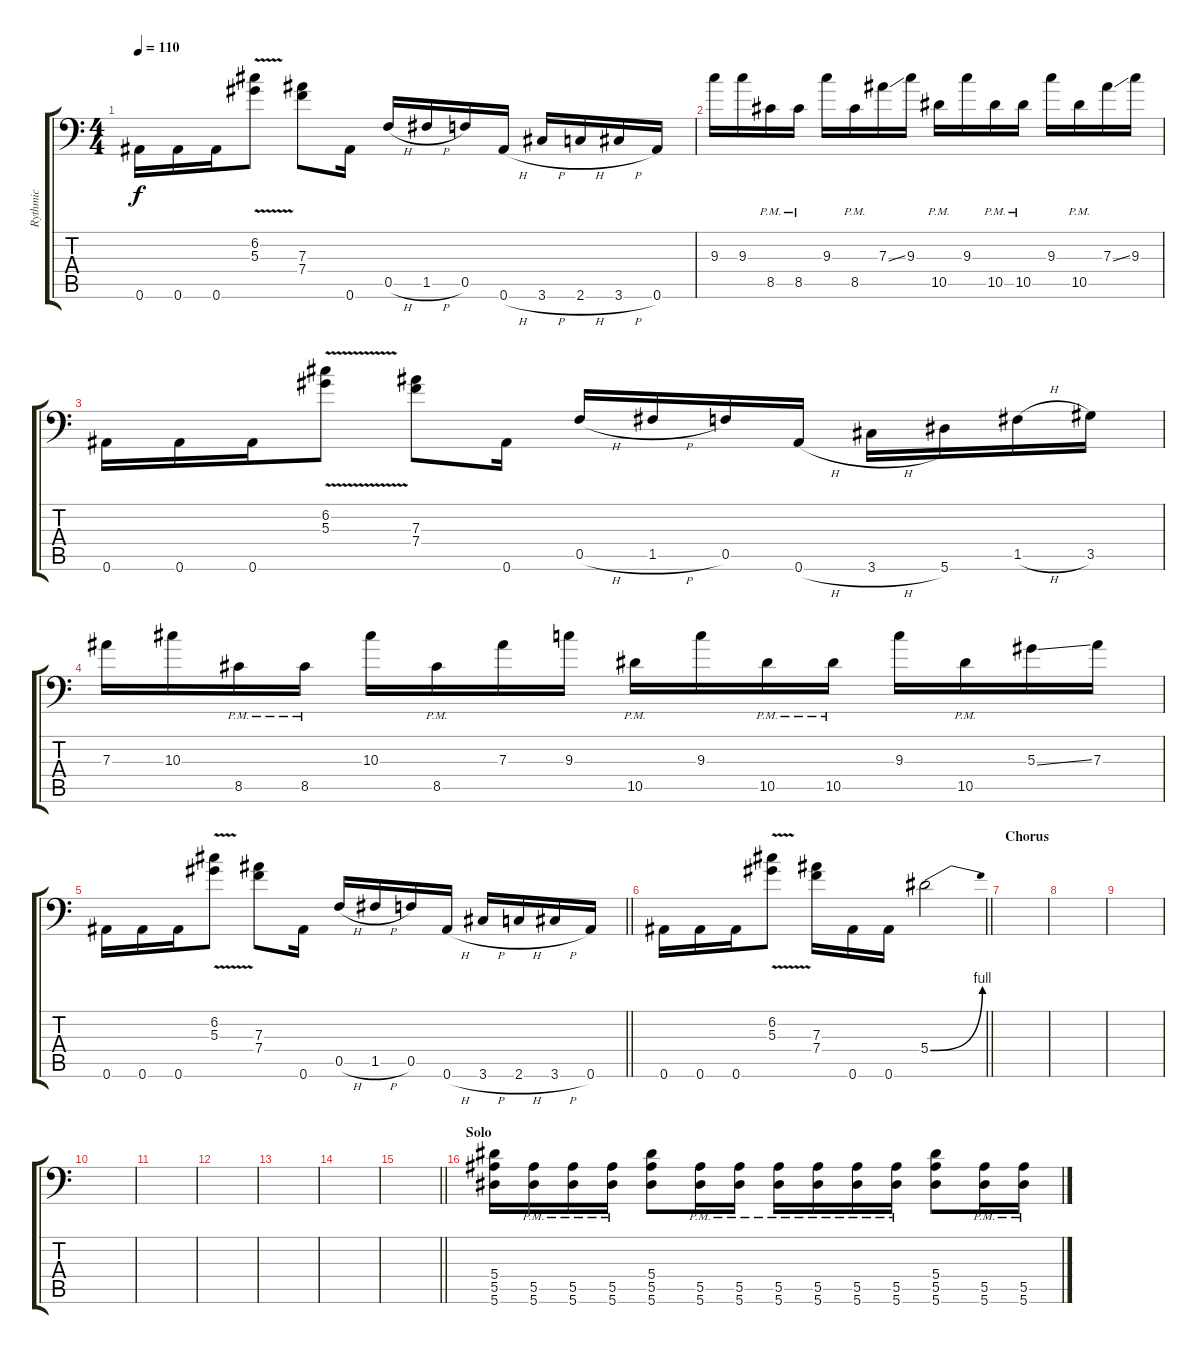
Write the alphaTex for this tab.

\track ("Rythmic" "Rythmic") {instrument distortionguitar}
\staff {score tabs}
\tuning (C4 G3 Eb3 Bb2 F2 Bb1) {hide}
\ts (4 4)
\tempo 110
\clef f4
\ks c
0.6.16{dy f} 0.6.16 0.6.16 (6.2{v} 5.3{v}).8 (7.3 7.4).8 0.6.16 0.5{h}.16 1.5{h}.16 0.5.16 0.6{h}.16 3.6{h}.16 2.6{h}.16 3.6{h}.16 0.6.16 |
9.3.16 9.3.16 8.5{pm}.16 8.5{pm}.16 9.3.16 8.5{pm}.16 7.3{ss}.16 9.3.16 10.5{pm}.16 9.3.16 10.5{pm}.16 10.5{pm}.16 9.3.16 10.5{pm}.16 7.3{ss}.16 9.3.16 |
0.6.16 0.6.16 0.6.16 (6.2{v} 5.3{v}).8 (7.3 7.4).8 0.6.16 0.5{h}.16 1.5{h}.16 0.5.16 0.6{h}.16 3.6{h}.16 5.6.16 1.5{h}.16 3.5.16 |
7.3.16 10.3.16 8.5{pm}.16 8.5{pm}.16 10.3.16 8.5{pm}.16 7.3.16 9.3.16 10.5{pm}.16 9.3.16 10.5{pm}.16 10.5{pm}.16 9.3.16 10.5{pm}.16 5.3{ss}.16 7.3.16 |
\barLineRight lightlight
0.6.16 0.6.16 0.6.16 (6.2{v} 5.3{v}).8 (7.3 7.4).8 0.6.16 0.5{h}.16 1.5{h}.16 0.5.16 0.6{h}.16 3.6{h}.16 2.6{h}.16 3.6{h}.16 0.6.16 |
\barLineRight lightlight
0.6.16 0.6.16 0.6.16 (6.2{v} 5.3{v}).8 (7.3 7.4).16 0.6.16 0.6.16 5.4{be (bend 0 0 60 4)}.2 |
\section ("" "Chorus")
|
|
|
|
|
|
|
|
\barLineRight lightlight
|
\section ("" "Solo")
(5.4 5.5 5.6).16 (5.5{pm} 5.6{pm}).16 (5.5{pm} 5.6{pm}).16 (5.5{pm} 5.6{pm}).16 (5.4 5.5 5.6).8 (5.5{pm} 5.6{pm}).16 (5.5{pm} 5.6{pm}).16 (5.5{pm} 5.6{pm}).16 (5.5{pm} 5.6{pm}).16 (5.5{pm} 5.6{pm}).16 (5.5{pm} 5.6{pm}).16 (5.4 5.5 5.6).8 (5.5{pm} 5.6{pm}).16 (5.5{pm} 5.6{pm}).16
